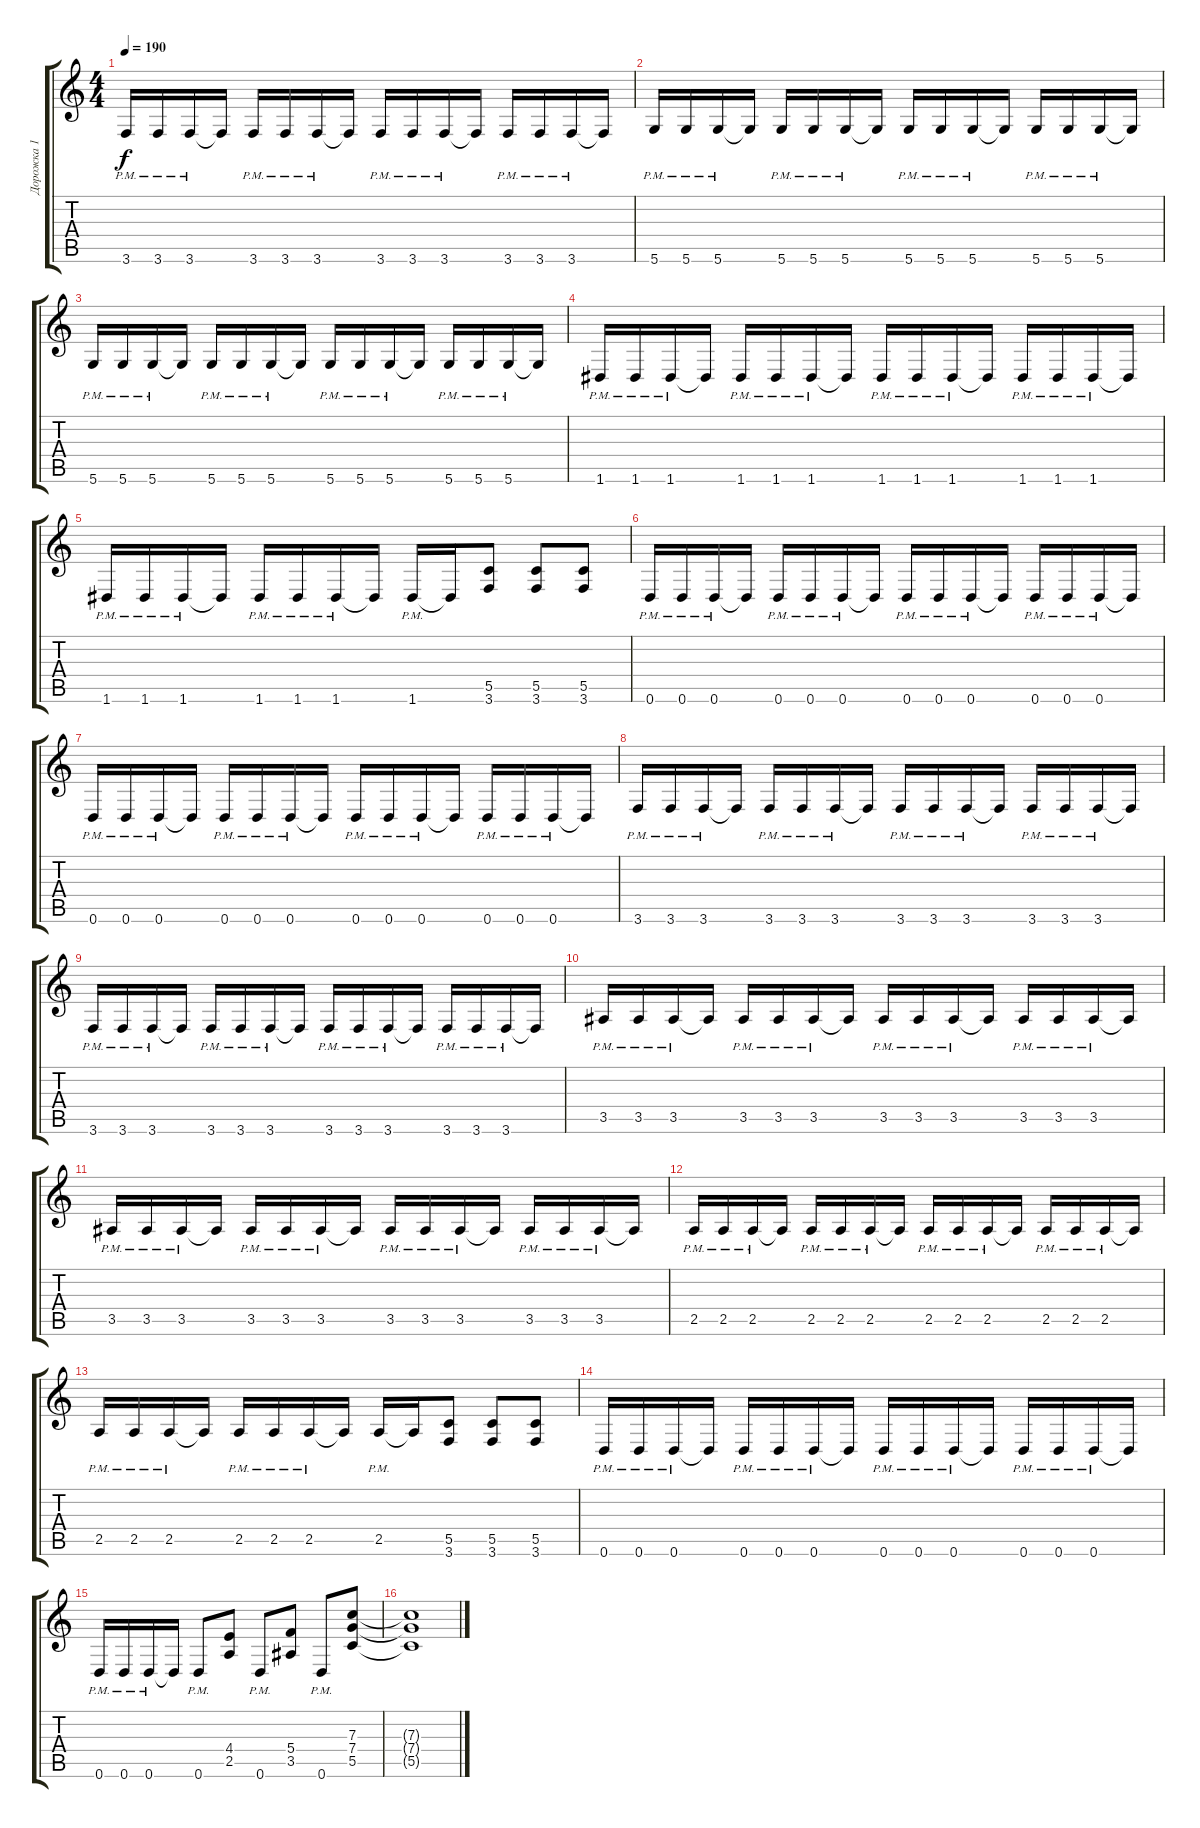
\track ("Дорожка 1" "Дорожка 1") {instrument distortionguitar}
\staff {score tabs}
\tuning (D4 A3 F3 C3 G2 D2) {hide}
\ts (4 4)
\tempo 190
\clef g2
\ks c
3.6{pm}.16{dy f} 3.6{pm}.16 3.6{pm}.16 3.6{t}.16 3.6{pm}.16 3.6{pm}.16 3.6{pm}.16 3.6{t}.16 3.6{pm}.16 3.6{pm}.16 3.6{pm}.16 3.6{t}.16 3.6{pm}.16 3.6{pm}.16 3.6{pm}.16 3.6{t}.16 |
5.6{pm}.16 5.6{pm}.16 5.6{pm}.16 5.6{t}.16 5.6{pm}.16 5.6{pm}.16 5.6{pm}.16 5.6{t}.16 5.6{pm}.16 5.6{pm}.16 5.6{pm}.16 5.6{t}.16 5.6{pm}.16 5.6{pm}.16 5.6{pm}.16 5.6{t}.16 |
5.6{pm}.16 5.6{pm}.16 5.6{pm}.16 5.6{t}.16 5.6{pm}.16 5.6{pm}.16 5.6{pm}.16 5.6{t}.16 5.6{pm}.16 5.6{pm}.16 5.6{pm}.16 5.6{t}.16 5.6{pm}.16 5.6{pm}.16 5.6{pm}.16 5.6{t}.16 |
1.6{pm}.16 1.6{pm}.16 1.6{pm}.16 1.6{t}.16 1.6{pm}.16 1.6{pm}.16 1.6{pm}.16 1.6{t}.16 1.6{pm}.16 1.6{pm}.16 1.6{pm}.16 1.6{t}.16 1.6{pm}.16 1.6{pm}.16 1.6{pm}.16 1.6{t}.16 |
1.6{pm}.16 1.6{pm}.16 1.6{pm}.16 1.6{t}.16 1.6{pm}.16 1.6{pm}.16 1.6{pm}.16 1.6{t}.16 1.6{pm}.16 1.6{t}.16 (5.5 3.6).8 (5.5 3.6).8 (5.5 3.6).8 |
0.6{pm}.16 0.6{pm}.16 0.6{pm}.16 0.6{t}.16 0.6{pm}.16 0.6{pm}.16 0.6{pm}.16 0.6{t}.16 0.6{pm}.16 0.6{pm}.16 0.6{pm}.16 0.6{t}.16 0.6{pm}.16 0.6{pm}.16 0.6{pm}.16 0.6{t}.16 |
0.6{pm}.16 0.6{pm}.16 0.6{pm}.16 0.6{t}.16 0.6{pm}.16 0.6{pm}.16 0.6{pm}.16 0.6{t}.16 0.6{pm}.16 0.6{pm}.16 0.6{pm}.16 0.6{t}.16 0.6{pm}.16 0.6{pm}.16 0.6{pm}.16 0.6{t}.16 |
3.6{pm}.16 3.6{pm}.16 3.6{pm}.16 3.6{t}.16 3.6{pm}.16 3.6{pm}.16 3.6{pm}.16 3.6{t}.16 3.6{pm}.16 3.6{pm}.16 3.6{pm}.16 3.6{t}.16 3.6{pm}.16 3.6{pm}.16 3.6{pm}.16 3.6{t}.16 |
3.6{pm}.16 3.6{pm}.16 3.6{pm}.16 3.6{t}.16 3.6{pm}.16 3.6{pm}.16 3.6{pm}.16 3.6{t}.16 3.6{pm}.16 3.6{pm}.16 3.6{pm}.16 3.6{t}.16 3.6{pm}.16 3.6{pm}.16 3.6{pm}.16 3.6{t}.16 |
3.5{pm}.16 3.5{pm}.16 3.5{pm}.16 3.5{t}.16 3.5{pm}.16 3.5{pm}.16 3.5{pm}.16 3.5{t}.16 3.5{pm}.16 3.5{pm}.16 3.5{pm}.16 3.5{t}.16 3.5{pm}.16 3.5{pm}.16 3.5{pm}.16 3.5{t}.16 |
3.5{pm}.16 3.5{pm}.16 3.5{pm}.16 3.5{t}.16 3.5{pm}.16 3.5{pm}.16 3.5{pm}.16 3.5{t}.16 3.5{pm}.16 3.5{pm}.16 3.5{pm}.16 3.5{t}.16 3.5{pm}.16 3.5{pm}.16 3.5{pm}.16 3.5{t}.16 |
2.5{pm}.16 2.5{pm}.16 2.5{pm}.16 2.5{t}.16 2.5{pm}.16 2.5{pm}.16 2.5{pm}.16 2.5{t}.16 2.5{pm}.16 2.5{pm}.16 2.5{pm}.16 2.5{t}.16 2.5{pm}.16 2.5{pm}.16 2.5{pm}.16 2.5{t}.16 |
2.5{pm}.16 2.5{pm}.16 2.5{pm}.16 2.5{t}.16 2.5{pm}.16 2.5{pm}.16 2.5{pm}.16 2.5{t}.16 2.5{pm}.16 2.5{t}.16 (5.5 3.6).8 (5.5 3.6).8 (5.5 3.6).8 |
0.6{pm}.16 0.6{pm}.16 0.6{pm}.16 0.6{t}.16 0.6{pm}.16 0.6{pm}.16 0.6{pm}.16 0.6{t}.16 0.6{pm}.16 0.6{pm}.16 0.6{pm}.16 0.6{t}.16 0.6{pm}.16 0.6{pm}.16 0.6{pm}.16 0.6{t}.16 |
0.6{pm}.16 0.6{pm}.16 0.6{pm}.16 0.6{t}.16 0.6{pm}.8 (4.4 2.5).8 0.6{pm}.8 (5.4 3.5).8 0.6{pm}.8 (7.3 7.4 5.5).8 |
(7.3{t} 7.4{t} 5.5{t}).1
